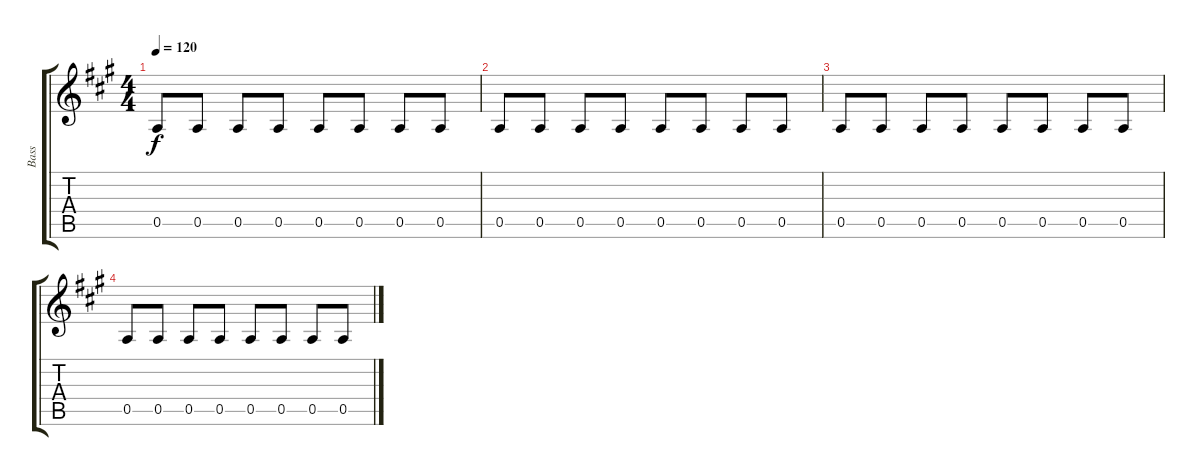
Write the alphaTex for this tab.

\track ("Bass" "Bass") {instrument electricbassfinger}
\staff {score tabs}
\tuning (E4 B3 G3 D3 A2 D2) {hide}
\ts (4 4)
\tempo 120
\clef g2
\ks a
0.5.8{dy f} 0.5.8 0.5.8 0.5.8 0.5.8 0.5.8 0.5.8 0.5.8 |
0.5.8 0.5.8 0.5.8 0.5.8 0.5.8 0.5.8 0.5.8 0.5.8 |
0.5.8 0.5.8 0.5.8 0.5.8 0.5.8 0.5.8 0.5.8 0.5.8 |
0.5.8 0.5.8 0.5.8 0.5.8 0.5.8 0.5.8 0.5.8 0.5.8
